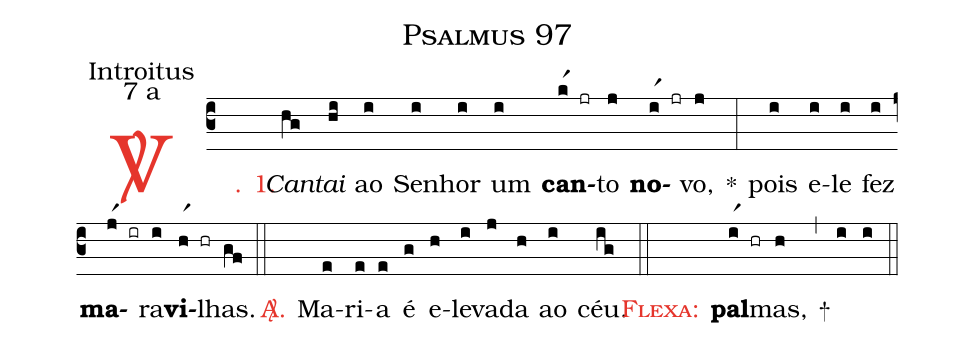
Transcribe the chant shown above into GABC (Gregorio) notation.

name: Psalmus 97;
office-part: Introitus;
mode: 7;
mode-differentia: a;
%%
(c3)

<c><sp>V/</sp>. 1.</c>() <i>Can</i>(hg)<i>tai</i>(hi) ao(i) Se(i)nhor(i) um(i) <b>can</b>(kr1 jr)to(j) <b>no</b>(ir1 jr)vo,(j) *(:) pois(i) e(i)le(i) fez(i) <b>ma</b>(jr1 ir)ra(i)<b>vi</b>(hr1 hr)lhas.(gf)

(::)

<nlba><c><sp>A/</sp>.</c>() Ma</nlba>(e)ri(e)a(e) é(g) e(h)le(i)va(j)da(h) ao(i) céu.(ig)

(::)

<c><sc>Flexa</sc>:</c>() <b>pal</b>(ir1 hr)mas,(h) +(,) (i) (i)

(::)
